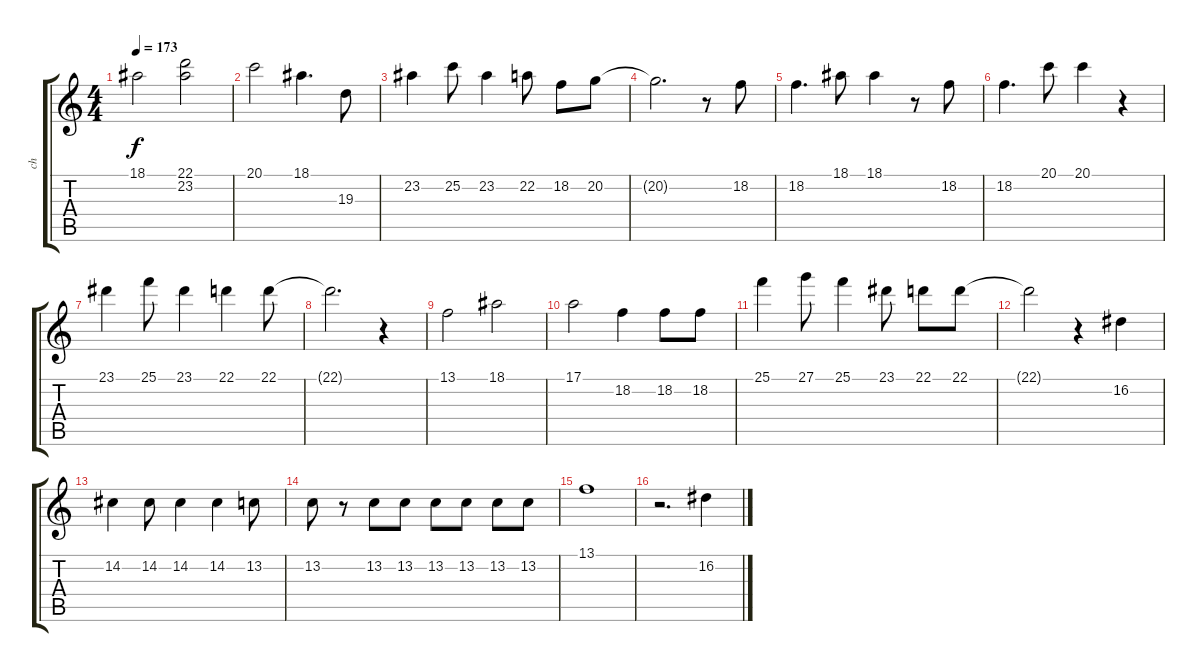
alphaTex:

\track ("ch" "ch") {instrument lead1square}
\staff {score tabs}
\tuning (E4 B3 G3 D3 A2 E2) {hide}
\ts (4 4)
\tempo 173
\clef g2
\ks c
18.1.2{dy f} (22.1 23.2).2 |
20.1.2 18.1.4{d} 19.3.8 |
23.2.4 25.2.8 23.2.4 22.2.8 18.2.8 20.2.8 |
20.2{t}.2{d} r.8 18.2.8 |
18.2.4{d} 18.1.8 18.1.4 r.8 18.2.8 |
18.2.4{d} 20.1.8 20.1.4 r.4 |
23.1.4 25.1.8 23.1.4 22.1.4 22.1.8 |
22.1{t}.2{d} r.4 |
13.1.2 18.1.2 |
17.1.2 18.2.4 18.2.8 18.2.8 |
25.1.4 27.1.8 25.1.4 23.1.8 22.1.8 22.1.8 |
22.1{t}.2 r.4 16.2.4 |
14.2.4 14.2.8 14.2.4 14.2.4 13.2.8 |
13.2.8 r.8 13.2.8 13.2.8 13.2.8 13.2.8 13.2.8 13.2.8 |
13.1.1 |
r.2{d} 16.2.4
